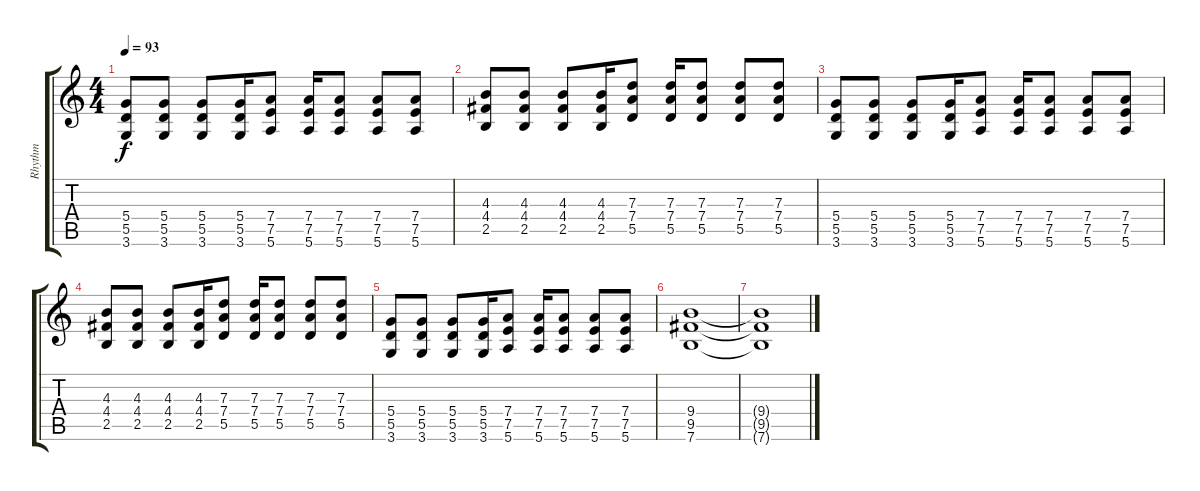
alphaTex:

\track ("Rhythm" "Rhythm") {instrument distortionguitar}
\staff {score tabs}
\tuning (E4 B3 G3 D3 A2 E2) {hide}
\ts (4 4)
\tempo 93
\clef g2
\ks c
(5.4 5.5 3.6).8{dy f} (5.4 5.5 3.6).8 (5.4 5.5 3.6).8 (5.4 5.5 3.6).16 (7.4 7.5 5.6).8 (7.4 7.5 5.6).16 (7.4 7.5 5.6).8 (7.4 7.5 5.6).8 (7.4 7.5 5.6).8 |
(4.3 4.4 2.5).8 (4.3 4.4 2.5).8 (4.3 4.4 2.5).8 (4.3 4.4 2.5).16 (7.3 7.4 5.5).8 (7.3 7.4 5.5).16 (7.3 7.4 5.5).8 (7.3 7.4 5.5).8 (7.3 7.4 5.5).8 |
(5.4 5.5 3.6).8 (5.4 5.5 3.6).8 (5.4 5.5 3.6).8 (5.4 5.5 3.6).16 (7.4 7.5 5.6).8 (7.4 7.5 5.6).16 (7.4 7.5 5.6).8 (7.4 7.5 5.6).8 (7.4 7.5 5.6).8 |
(4.3 4.4 2.5).8 (4.3 4.4 2.5).8 (4.3 4.4 2.5).8 (4.3 4.4 2.5).16 (7.3 7.4 5.5).8 (7.3 7.4 5.5).16 (7.3 7.4 5.5).8 (7.3 7.4 5.5).8 (7.3 7.4 5.5).8 |
(5.4 5.5 3.6).8 (5.4 5.5 3.6).8 (5.4 5.5 3.6).8 (5.4 5.5 3.6).16 (7.4 7.5 5.6).8 (7.4 7.5 5.6).16 (7.4 7.5 5.6).8 (7.4 7.5 5.6).8 (7.4 7.5 5.6).8 |
(9.4 9.5 7.6).1{instrument electricguitarclean} |
(9.4{t} 9.5{t} 7.6{t}).1
